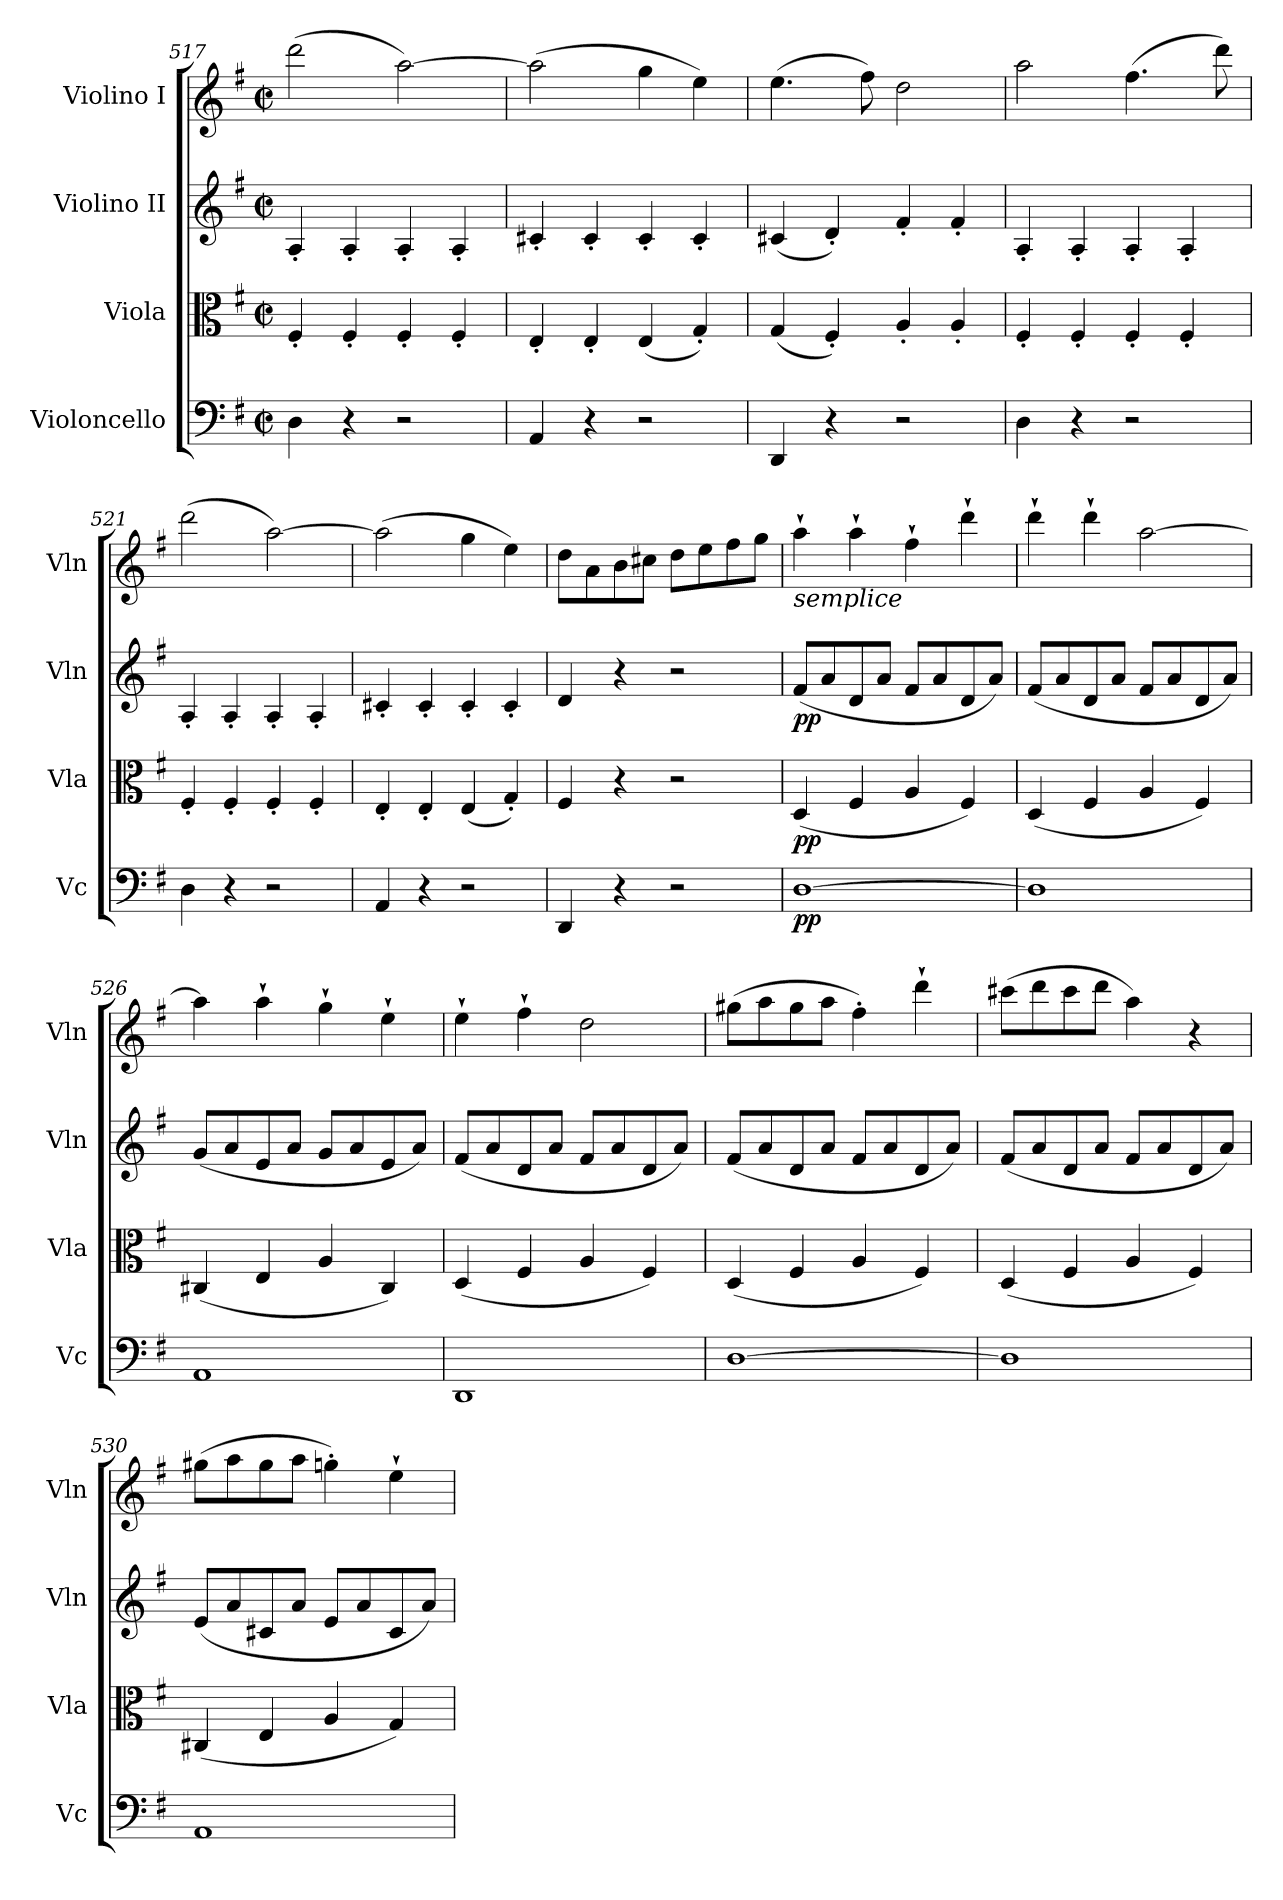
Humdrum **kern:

**kern	**dynam	**kern	**dynam	**kern	**dynam	**kern
*part4	*part4	*part3	*part3	*part2	*part2	*part1
*staff4	*staff4	*staff3	*staff3	*staff2	*staff2	*staff1
*I"Violoncello	*	*I"Viola	*	*I"Violino II	*	*I"Violino I
*I'Vc	*	*I'Vla	*	*I'Vln	*	*I'Vln
*clefF4	*	*clefC3	*	*clefG2	*	*clefG2
*k[f#]	*	*k[f#]	*	*k[f#]	*	*k[f#]
*M2/2	*	*M2/2	*	*M2/2	*	*M2/2
*met(c|)	*	*met(c|)	*	*met(c|)	*	*met(c|)
=517	=517	=517	=517	=517	=517	=517
4D	.	4F#'	.	4A'	.	(2ddd
4r	.	4F#'	.	4A'	.	.
2r	.	4F#'	.	4A'	.	[2aa)
.	.	4F#'	.	4A'	.	.
=518	=518	=518	=518	=518	=518	=518
4AA	.	4E'	.	4c#X'	.	(2aa]
4r	.	4E'	.	4c#'	.	.
2r	.	(4E	.	4c#'	.	4gg
.	.	4G')	.	4c#'	.	4ee)
=519	=519	=519	=519	=519	=519	=519
4DD	.	(4G	.	(4c#X	.	(4.ee
4r	.	4F#')	.	4d')	.	.
.	.	.	.	.	.	8ff#)
2r	.	4A'	.	4f#'	.	2dd
.	.	4A'	.	4f#'	.	.
=520	=520	=520	=520	=520	=520	=520
4D	.	4F#'	.	4A'	.	2aa
4r	.	4F#'	.	4A'	.	.
2r	.	4F#'	.	4A'	.	(4.ff#
.	.	4F#'	.	4A'	.	.
.	.	.	.	.	.	8ddd)
=521	=521	=521	=521	=521	=521	=521
4D	.	4F#'	.	4A'	.	(2ddd
4r	.	4F#'	.	4A'	.	.
2r	.	4F#'	.	4A'	.	[2aa)
.	.	4F#'	.	4A'	.	.
=522	=522	=522	=522	=522	=522	=522
4AA	.	4E'	.	4c#X'	.	(2aa]
4r	.	4E'	.	4c#'	.	.
2r	.	(4E	.	4c#'	.	4gg
.	.	4G')	.	4c#'	.	4ee)
=523	=523	=523	=523	=523	=523	=523
4DD	.	4F#	.	4d	.	8ddL
.	.	.	.	.	.	8a
4r	.	4r	.	4r	.	8b
.	.	.	.	.	.	8cc#XJ
2r	.	2r	.	2r	.	8ddL
.	.	.	.	.	.	8ee
.	.	.	.	.	.	8ff#
.	.	.	.	.	.	8ggJ
=524	=524	=524	=524	=524	=524	=524
!	!	!	!	!	!	!LO:TX:b:i:t=semplice
[1D	pp	(4D	pp	(8f#L	pp	4aa`
.	.	.	.	8a	.	.
.	.	4F#	.	8d	.	4aa`
.	.	.	.	8aJ	.	.
.	.	4A	.	8f#L	.	4ff#`
.	.	.	.	8a	.	.
.	.	4F#)	.	8d	.	4ddd`
.	.	.	.	8aJ)	.	.
=525	=525	=525	=525	=525	=525	=525
1D]	.	(4D	.	(8f#L	.	4ddd`
.	.	.	.	8a	.	.
.	.	4F#	.	8d	.	4ddd`
.	.	.	.	8aJ	.	.
.	.	4A	.	8f#L	.	[2aa
.	.	.	.	8a	.	.
.	.	4F#)	.	8d	.	.
.	.	.	.	8aJ)	.	.
=526	=526	=526	=526	=526	=526	=526
1AA	.	(4C#X	.	(8gL	.	4aa]
.	.	.	.	8a	.	.
.	.	4E	.	8e	.	4aa`
.	.	.	.	8aJ	.	.
.	.	4A	.	8gL	.	4gg`
.	.	.	.	8a	.	.
.	.	4C#)	.	8e	.	4ee`
.	.	.	.	8aJ)	.	.
=527	=527	=527	=527	=527	=527	=527
1DD	.	(4D	.	(8f#L	.	4ee`
.	.	.	.	8a	.	.
.	.	4F#	.	8d	.	4ff#`
.	.	.	.	8aJ	.	.
.	.	4A	.	8f#L	.	2dd
.	.	.	.	8a	.	.
.	.	4F#)	.	8d	.	.
.	.	.	.	8aJ)	.	.
=528	=528	=528	=528	=528	=528	=528
[1D	.	(4D	.	(8f#L	.	(8gg#XL
.	.	.	.	8a	.	8aa
.	.	4F#	.	8d	.	8gg#
.	.	.	.	8aJ	.	8aaJ
.	.	4A	.	8f#L	.	4ff#')
.	.	.	.	8a	.	.
.	.	4F#)	.	8d	.	4ddd`
.	.	.	.	8aJ)	.	.
=529	=529	=529	=529	=529	=529	=529
1D]	.	(4D	.	(8f#L	.	(8ccc#XL
.	.	.	.	8a	.	8ddd
.	.	4F#	.	8d	.	8ccc#
.	.	.	.	8aJ	.	8dddJ
.	.	4A	.	8f#L	.	4aa)
.	.	.	.	8a	.	.
.	.	4F#)	.	8d	.	4r
.	.	.	.	8aJ)	.	.
=530	=530	=530	=530	=530	=530	=530
1AA	.	(4C#X	.	(8eL	.	(8gg#XL
.	.	.	.	8a	.	8aa
.	.	4E	.	8c#X	.	8gg#
.	.	.	.	8aJ	.	8aaJ
.	.	4A	.	8eL	.	4ggn')
.	.	.	.	8a	.	.
.	.	4G)	.	8c#	.	4ee`
.	.	.	.	8aJ)	.	.
=	=	=	=	=	=	=
*-	*-	*-	*-	*-	*-	*-
